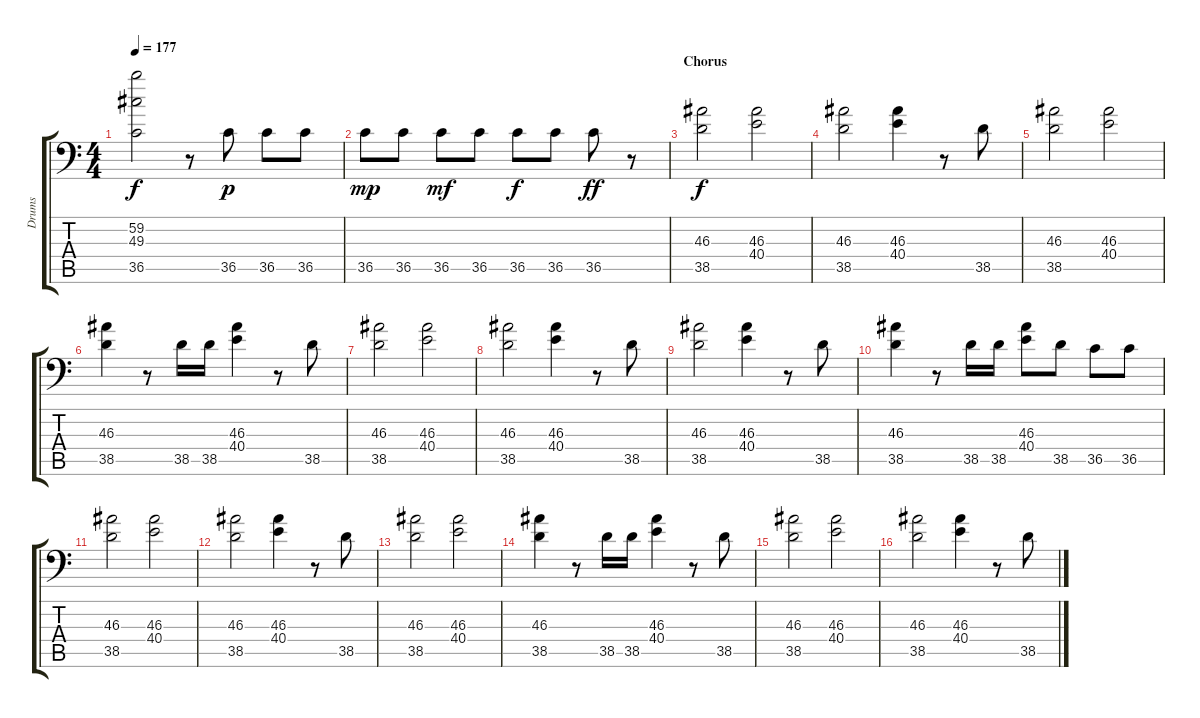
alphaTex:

\track ("Drums" "Drums") {instrument acousticgrandpiano}
\staff {score tabs}
\tuning (C-1 C-1 C-1 C-1 C-1 C-1) {hide}
\ts (4 4)
\tempo 177
\clef f4
\ks c
(59.2 49.3 36.5).2{dy f} r.8 36.5.8{dy p} 36.5.8 36.5.8 |
36.5.8{dy mp} 36.5.8 36.5.8{dy mf} 36.5.8 36.5.8{dy f} 36.5.8 36.5.8{dy ff} r.8 |
\section ("" "Chorus")
(46.3 38.5).2{dy f} (46.3 40.4).2 |
(46.3 38.5).2 (46.3 40.4).4 r.8 38.5.8 |
(46.3 38.5).2 (46.3 40.4).2 |
(46.3 38.5).4 r.8 38.5.16 38.5.16 (46.3 40.4).4 r.8 38.5.8 |
(46.3 38.5).2 (46.3 40.4).2 |
(46.3 38.5).2 (46.3 40.4).4 r.8 38.5.8 |
(46.3 38.5).2 (46.3 40.4).4 r.8 38.5.8 |
(46.3 38.5).4 r.8 38.5.16 38.5.16 (46.3 40.4).8 38.5.8 36.5.8 36.5.8 |
(46.3 38.5).2 (46.3 40.4).2 |
(46.3 38.5).2 (46.3 40.4).4 r.8 38.5.8 |
(46.3 38.5).2 (46.3 40.4).2 |
(46.3 38.5).4 r.8 38.5.16 38.5.16 (46.3 40.4).4 r.8 38.5.8 |
(46.3 38.5).2 (46.3 40.4).2 |
(46.3 38.5).2 (46.3 40.4).4 r.8 38.5.8
